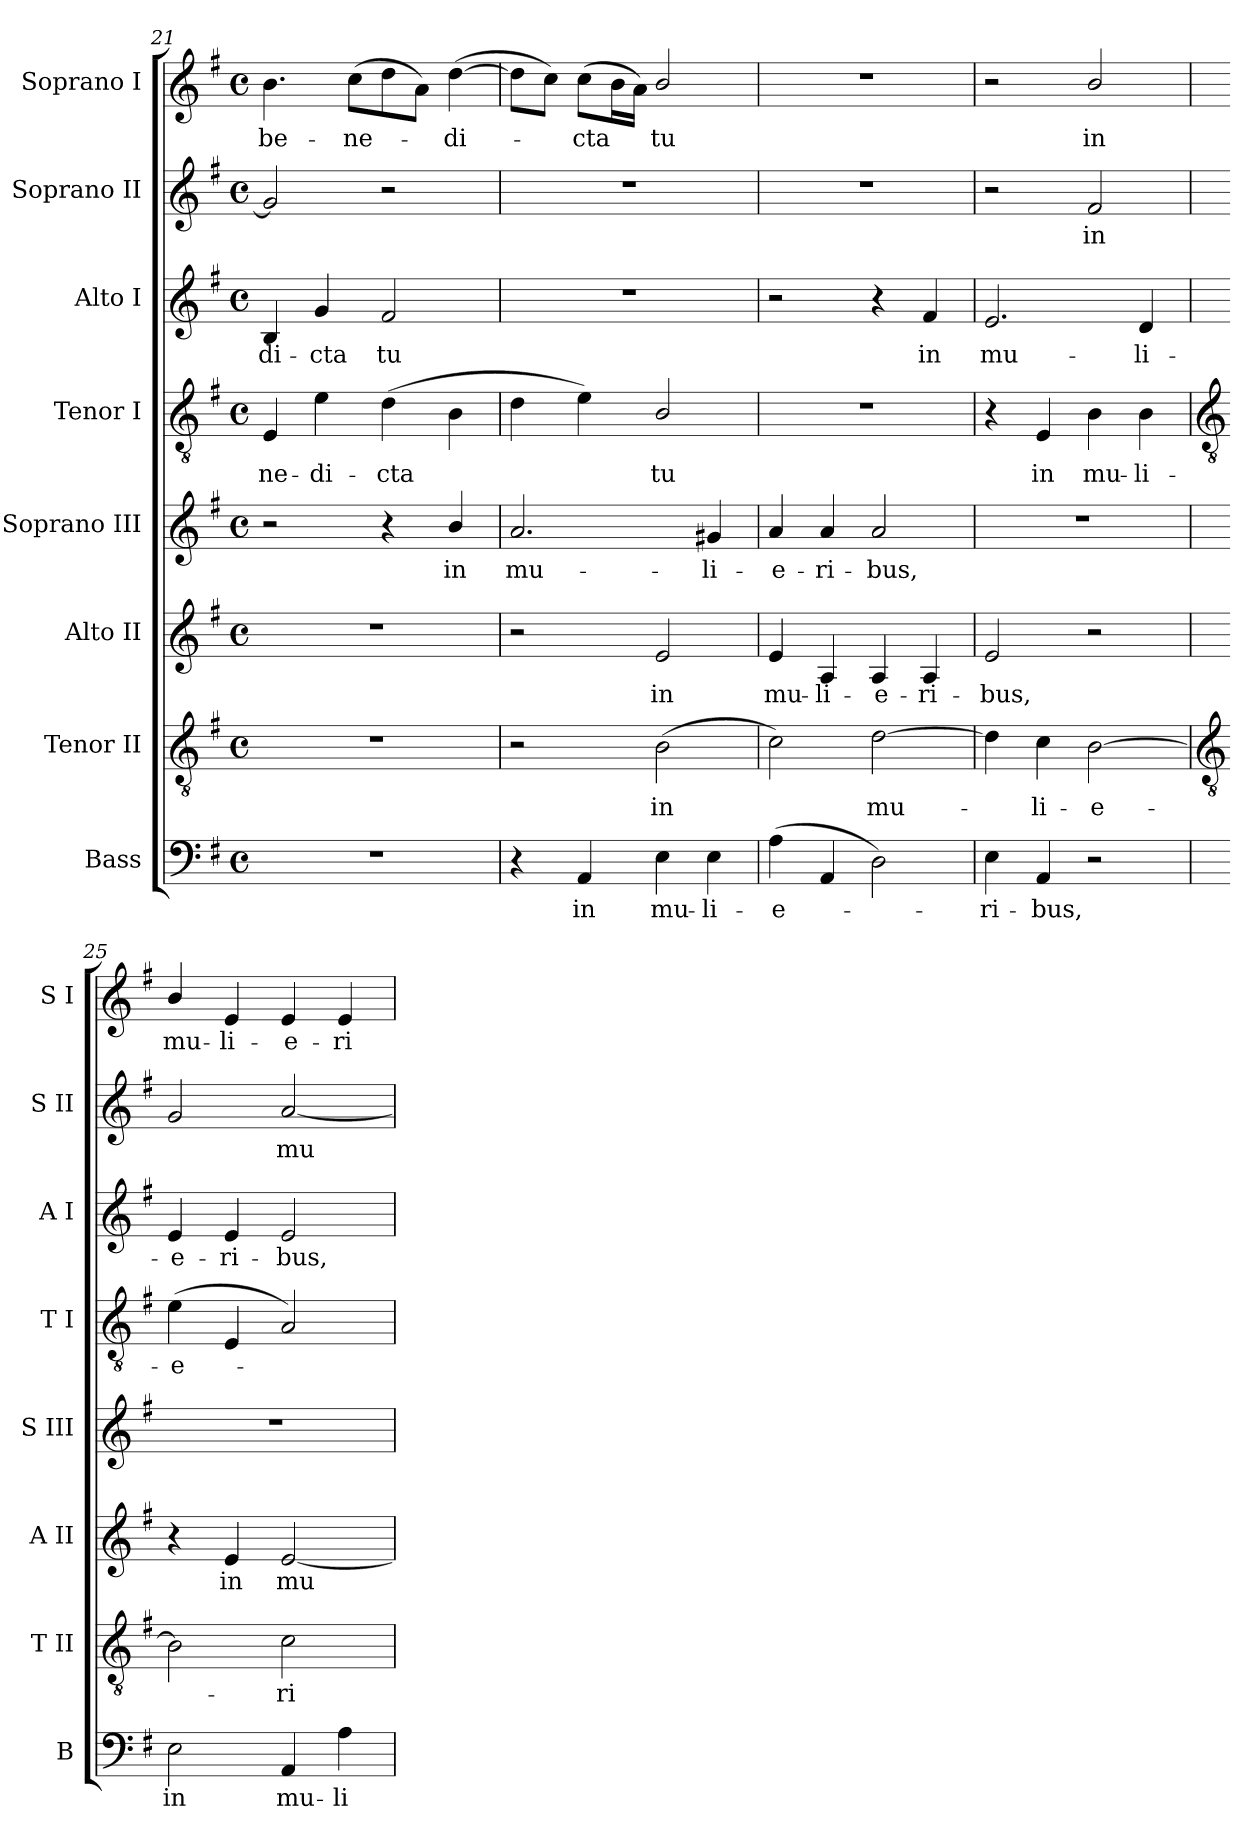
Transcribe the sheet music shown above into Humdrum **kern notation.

**kern	**text	**kern	**text	**kern	**text	**kern	**text	**kern	**text	**kern	**text	**kern	**text	**kern	**text
*part8	*part8	*part7	*part7	*part6	*part6	*part5	*part5	*part4	*part4	*part3	*part3	*part2	*part2	*part1	*part1
*staff8	*staff8	*staff7	*staff7	*staff6	*staff6	*staff5	*staff5	*staff4	*staff4	*staff3	*staff3	*staff2	*staff2	*staff1	*staff1
*I"Bass	*	*I"Tenor II	*	*I"Alto II	*	*I"Soprano III	*	*I"Tenor I	*	*I"Alto I	*	*I"Soprano II	*	*I"Soprano I	*
*I'B	*	*I'T II	*	*I'A II	*	*I'S III	*	*I'T I	*	*I'A I	*	*I'S II	*	*I'S I	*
*clefF4	*	*clefGv2	*	*clefG2	*	*clefG2	*	*clefGv2	*	*clefG2	*	*clefG2	*	*clefG2	*
*k[f#]	*	*k[f#]	*	*k[f#]	*	*k[f#]	*	*k[f#]	*	*k[f#]	*	*k[f#]	*	*k[f#]	*
*G:	*	*G:	*	*G:	*	*G:	*	*G:	*	*G:	*	*G:	*	*G:	*
*M4/4	*	*M4/4	*	*M4/4	*	*M4/4	*	*M4/4	*	*M4/4	*	*M4/4	*	*M4/4	*
*met(c)	*	*met(c)	*	*met(c)	*	*met(c)	*	*met(c)	*	*met(c)	*	*met(c)	*	*met(c)	*
=21	=21	=21	=21	=21	=21	=21	=21	=21	=21	=21	=21	=21	=21	=21	=21
!	!	!	!	!	!	!	!	!	!LO:LY:b	!	!LO:LY:b	!	!	!	!LO:LY:b
1r	.	1r	.	1r	.	2r	.	4E	-ne-	4B	-di-	2g]	.	4.b	be-
!	!	!	!	!	!	!	!	!	!LO:LY:b	!	!LO:LY:b	!	!	!	!
.	.	.	.	.	.	.	.	4e	-di-	4g	-cta	.	.	.	.
!	!	!	!	!	!	!	!	!	!	!	!	!	!	!	!LO:LY:b
.	.	.	.	.	.	.	.	.	.	.	.	.	.	(>8ccL	-ne-
!	!	!	!	!	!	!	!	!	!LO:LY:b	!	!LO:LY:b	!	!	!	!
.	.	.	.	.	.	4r	.	(>4d	-cta	2f#	tu	2r	.	8dd	.
.	.	.	.	.	.	.	.	.	.	.	.	.	.	8aJ)	.
!	!	!	!	!	!	!	!LO:LY:b	!	!	!	!	!	!	!	!LO:LY:b
.	.	.	.	.	.	4b/	in	4B	.	.	.	.	.	(>[4dd	di-
=22	=22	=22	=22	=22	=22	=22	=22	=22	=22	=22	=22	=22	=22	=22	=22
!	!	!	!	!	!	!	!LO:LY:b	!	!	!	!	!	!	!	!
4r	.	2r	.	2r	.	2.a	mu-	4d	.	1r	.	1r	.	8ddL]	.
.	.	.	.	.	.	.	.	.	.	.	.	.	.	8ccJ)	.
!	!LO:LY:b	!	!	!	!	!	!	!	!	!	!	!	!	!	!LO:LY:b
4AA	in	.	.	.	.	.	.	4e)	.	.	.	.	.	(>8ccL	cta
.	.	.	.	.	.	.	.	.	.	.	.	.	.	16bL	.
.	.	.	.	.	.	.	.	.	.	.	.	.	.	16aJJ)	.
!	!LO:LY:b	!	!LO:LY:b	!	!LO:LY:b	!	!	!	!LO:LY:b	!	!	!	!	!	!LO:LY:b
4E	mu-	(>2B	in	2e	in	.	.	2B/	tu	.	.	.	.	2b/	tu
!	!LO:LY:b	!	!	!	!	!	!LO:LY:b	!	!	!	!	!	!	!	!
4E	-li-	.	.	.	.	4g#X	-li-	.	.	.	.	.	.	.	.
=23	=23	=23	=23	=23	=23	=23	=23	=23	=23	=23	=23	=23	=23	=23	=23
!	!LO:LY:b	!	!	!	!LO:LY:b	!	!LO:LY:b	!	!	!	!	!	!	!	!
(>4A	-e-	2c)	.	4e	mu-	4a	-e-	1r	.	2r	.	1r	.	1r	.
!	!	!	!	!	!LO:LY:b	!	!LO:LY:b	!	!	!	!	!	!	!	!
4AA	.	.	.	4A	-li-	4a	-ri-	.	.	.	.	.	.	.	.
!	!	!	!LO:LY:b	!	!LO:LY:b	!	!LO:LY:b	!	!	!	!	!	!	!	!
2D)	.	[2d	mu-	4A	-e-	2a	-bus,	.	.	4r	.	.	.	.	.
!	!	!	!	!	!LO:LY:b	!	!	!	!	!	!LO:LY:b	!	!	!	!
.	.	.	.	4A	-ri-	.	.	.	.	4f#	in	.	.	.	.
=24	=24	=24	=24	=24	=24	=24	=24	=24	=24	=24	=24	=24	=24	=24	=24
!	!LO:LY:b	!	!	!	!LO:LY:b	!	!	!	!	!	!LO:LY:b	!	!	!	!
4E	ri-	4d]	.	2e	-bus,	1r	.	4r	.	2.e	mu-	2r	.	2r	.
!	!LO:LY:b	!	!LO:LY:b	!	!	!	!	!	!LO:LY:b	!	!	!	!	!	!
4AA	-bus,	4c	li-	.	.	.	.	4E	in	.	.	.	.	.	.
!	!	!	!LO:LY:b	!	!	!	!	!	!LO:LY:b	!	!	!	!LO:LY:b	!	!LO:LY:b
2r	.	[2B	-e-	2r	.	.	.	4B	mu-	.	.	2f#	in	2b/	in
!	!	!	!	!	!	!	!	!	!LO:LY:b	!	!LO:LY:b	!	!	!	!
.	.	.	.	.	.	.	.	4B	-li-	4d	-li-	.	.	.	.
!!LO:LB:g=z
=25	=25	=25	=25	=25	=25	=25	=25	=25	=25	=25	=25	=25	=25	=25	=25
*	*	*clefGv2	*	*	*	*	*	*clefGv2	*	*	*	*	*	*	*
!	!LO:LY:b	!	!	!	!	!	!	!	!LO:LY:b	!	!LO:LY:b	!	!	!	!LO:LY:b
2E	in	2B]	.	4r	.	1r	.	(>4e	-e-	4e	-e-	2g	.	4b/	mu-
!	!	!	!	!	!LO:LY:b	!	!	!	!	!	!LO:LY:b	!	!	!	!LO:LY:b
.	.	.	.	4e	in	.	.	4E	.	4e	-ri-	.	.	4e	-li-
!	!LO:LY:b	!	!LO:LY:b	!	!LO:LY:b	!	!	!	!	!	!LO:LY:b	!	!LO:LY:b	!	!LO:LY:b
4AA	mu-	2c	ri-	[2e	mu-	.	.	2A)	.	2e	-bus,	[2a	mu-	4e	-e-
!	!LO:LY:b	!	!	!	!	!	!	!	!	!	!	!	!	!	!LO:LY:b
4A	-li-	.	.	.	.	.	.	.	.	.	.	.	.	4e	-ri-
=	=	=	=	=	=	=	=	=	=	=	=	=	=	=	=
*-	*-	*-	*-	*-	*-	*-	*-	*-	*-	*-	*-	*-	*-	*-	*-
